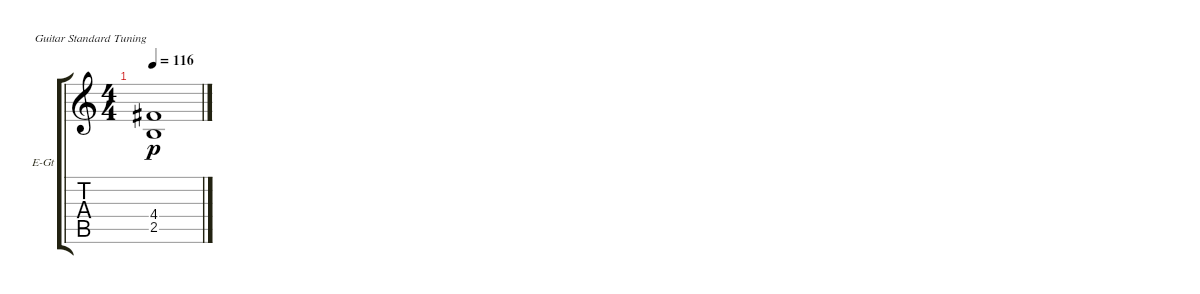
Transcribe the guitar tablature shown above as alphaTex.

\bracketExtendMode groupsimilarinstruments
\firstSystemTrackNameOrientation horizontal
\otherSystemsTrackNameOrientation horizontal
\track ("Jimmy Page" "E-Gt") {multiBarRest instrument distortionguitar}
\staff {score tabs}
\tuning (E4 B3 G3 D3 A2 E2)
\ts (4 4)
\tempo 116
\clef g2
\ks c
(2.5{t} 4.4{t}).1{dy p}
